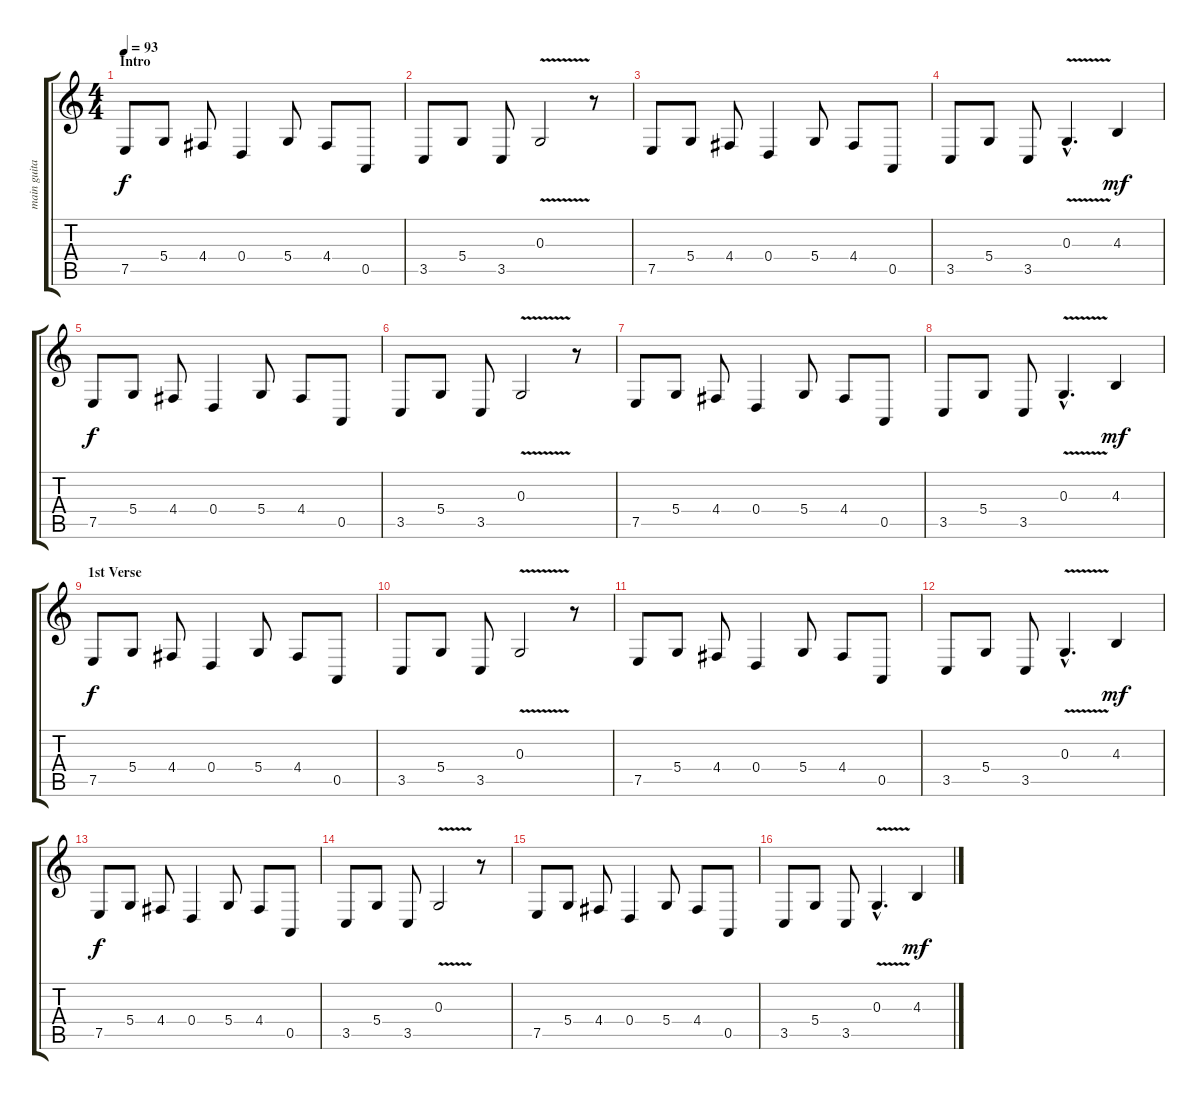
\track ("main guitar reverb" "main guita") {instrument fx8scifi}
\staff {score tabs}
\tuning (E4 B3 G3 D3 A2 E2) {hide}
\ts (4 4)
\section ("" "Intro")
\tempo 93
\clef g2
\ks c
7.5.8{dy f instrument fx8scifi} 5.4.8 4.4.8 0.4.4 5.4.8 4.4.8 0.5.8 |
3.5.8 5.4.8 3.5.8 0.3{v}.2 r.8 |
7.5.8 5.4.8 4.4.8 0.4.4 5.4.8 4.4.8 0.5.8 |
3.5.8 5.4.8 3.5.8 0.3{v hac}.4{d} 4.3.4{dy mf} |
7.5.8{dy f} 5.4.8 4.4.8 0.4.4 5.4.8 4.4.8 0.5.8 |
3.5.8 5.4.8 3.5.8 0.3{v}.2 r.8 |
7.5.8 5.4.8 4.4.8 0.4.4 5.4.8 4.4.8 0.5.8 |
3.5.8 5.4.8 3.5.8 0.3{v hac}.4{d} 4.3.4{dy mf} |
\section ("" "1st Verse")
7.5.8{dy f} 5.4.8 4.4.8 0.4.4 5.4.8 4.4.8 0.5.8 |
3.5.8 5.4.8 3.5.8 0.3{v}.2 r.8 |
7.5.8 5.4.8 4.4.8 0.4.4 5.4.8 4.4.8 0.5.8 |
3.5.8 5.4.8 3.5.8 0.3{v hac}.4{d} 4.3.4{dy mf} |
7.5.8{dy f} 5.4.8 4.4.8 0.4.4 5.4.8 4.4.8 0.5.8 |
3.5.8 5.4.8 3.5.8 0.3{v}.2 r.8 |
7.5.8 5.4.8 4.4.8 0.4.4 5.4.8 4.4.8 0.5.8 |
3.5.8 5.4.8 3.5.8 0.3{v hac}.4{d} 4.3.4{dy mf}
